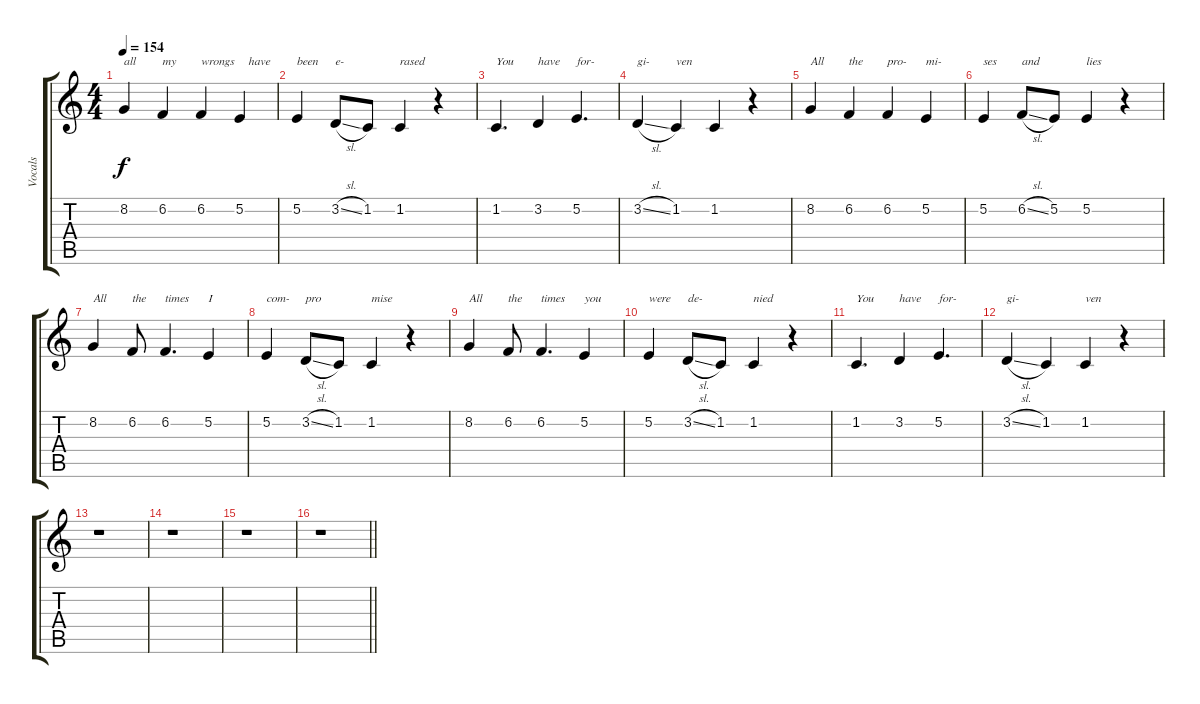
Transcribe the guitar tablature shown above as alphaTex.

\track (" Vocals" " Vocals") {instrument lead1square}
\staff {score tabs}
\tuning (E4 B3 G3 D3 A2 E2) {hide}
\ts (4 4)
\tempo 154
\clef g2
\ks c
8.2.4{txt "all" dy f} 6.2.4{txt "my"} 6.2.4{txt "wrongs"} 5.2.4{txt "   have"} |
5.2.4{txt "been"} 3.2{sl}.8{txt "e-"} 1.2.8 1.2.4{txt "rased"} r.4 |
1.2.4{d txt "You"} 3.2.4{txt "have"} 5.2.4{d txt "for-"} |
3.2{sl}.4{txt "gi-"} 1.2.4{txt "ven"} 1.2.4 r.4 |
8.2.4{txt "All"} 6.2.4{txt "the"} 6.2.4{txt "pro-"} 5.2.4{txt "mi-"} |
5.2.4{txt "ses"} 6.2{sl}.8{txt "and"} 5.2.8 5.2.4{txt "lies"} r.4 |
8.2.4{txt "All"} 6.2.8{txt "the"} 6.2.4{d txt "times"} 5.2.4{txt "I"} |
5.2.4{txt "com-"} 3.2{sl}.8{txt "pro"} 1.2.8 1.2.4{txt "mise"} r.4 |
8.2.4{txt "All"} 6.2.8{txt "the"} 6.2.4{d txt "times"} 5.2.4{txt "you"} |
5.2.4{txt "were"} 3.2{sl}.8{txt "de-"} 1.2.8 1.2.4{txt "nied"} r.4 |
1.2.4{d txt "You"} 3.2.4{txt "have"} 5.2.4{d txt "for-"} |
3.2{sl}.4{txt "gi-"} 1.2.4 1.2.4{txt "ven"} r.4 |
r.1 |
r.1 |
r.1 |
\barLineRight lightlight
r.1
